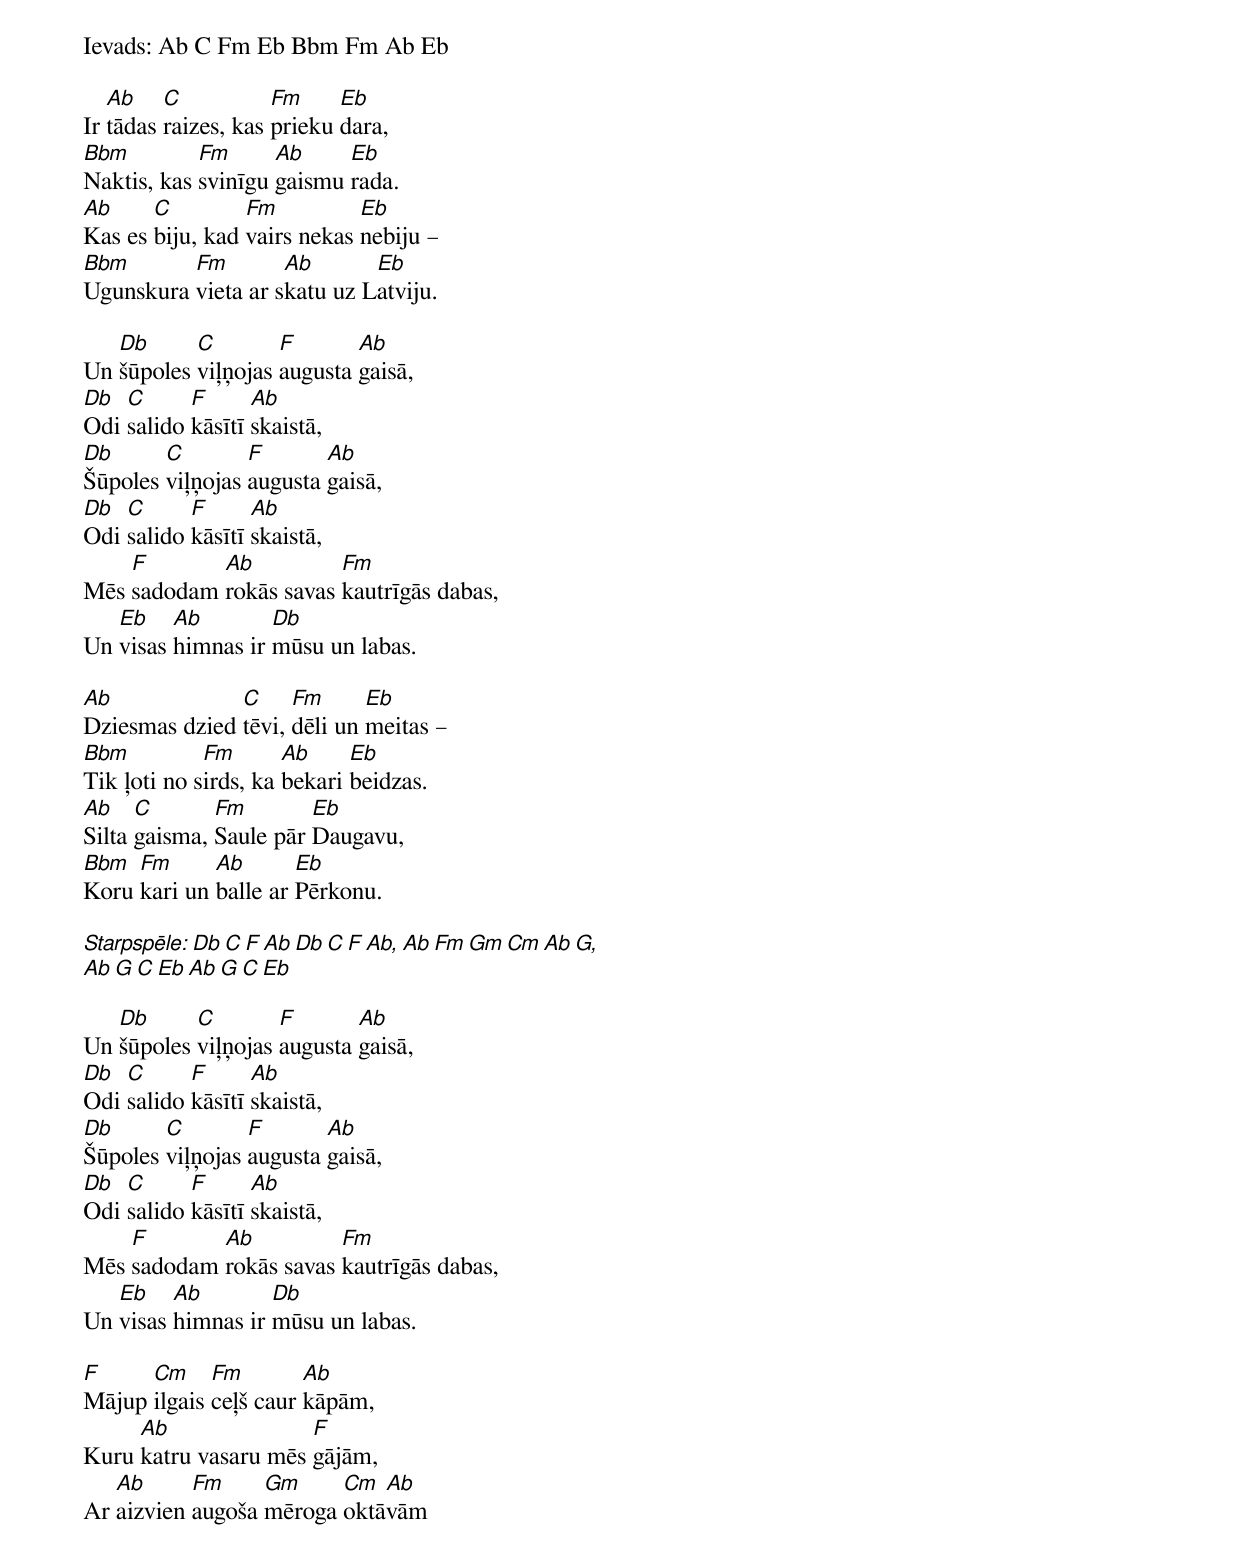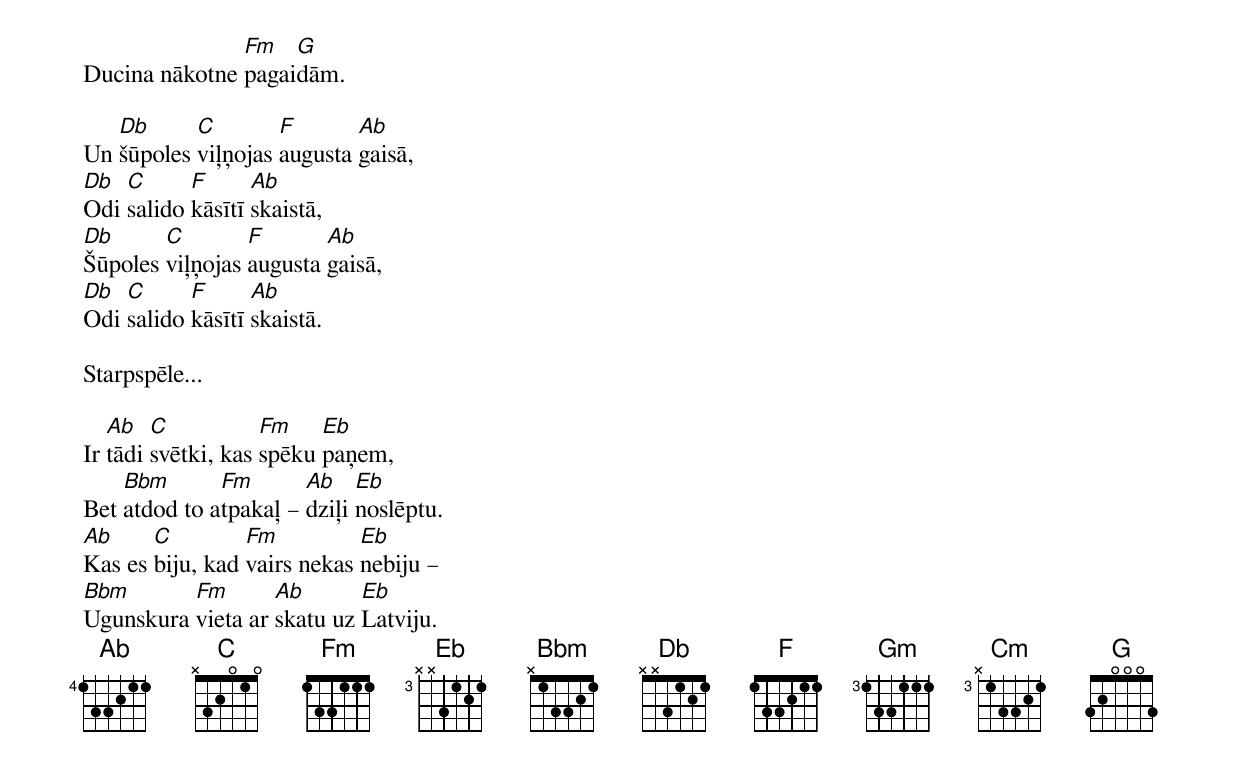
Ievads: Ab C Fm Eb Bbm Fm Ab Eb

   Ab    C           Fm     Eb
Ir tādas raizes, kas prieku dara,
Bbm         Fm      Ab     Eb
Naktis, kas svinīgu gaismu rada.
Ab     C         Fm          Eb
Kas es biju, kad vairs nekas nebiju –
Bbm       Fm        Ab       Eb
Ugunskura vieta ar skatu uz Latviju.

   Db      C        F       Ab
Un šūpoles viļņojas augusta gaisā,
Db  C      F      Ab
Odi salido kāsītī skaistā,
Db      C        F       Ab
Šūpoles viļņojas augusta gaisā,
Db  C      F      Ab
Odi salido kāsītī skaistā,
    F       Ab          Fm
Mēs sadodam rokās savas kautrīgās dabas,
   Eb    Ab        Db
Un visas himnas ir mūsu un labas.

Ab             C     Fm      Eb
Dziesmas dzied tēvi, dēli un meitas –
Bbm          Fm       Ab     Eb
Tik ļoti no sirds, ka bekari beidzas.
Ab    C       Fm        Eb
Silta gaisma, Saule pār Daugavu,
Bbm  Fm      Ab       Eb
Koru kari un balle ar Pērkonu.

Starpspēle: Db C F Ab Db C F Ab, Ab Fm Gm Cm Ab G,
            Ab G C Eb Ab G C Eb

   Db      C        F       Ab
Un šūpoles viļņojas augusta gaisā,
Db  C      F      Ab
Odi salido kāsītī skaistā,
Db      C        F       Ab
Šūpoles viļņojas augusta gaisā,
Db  C      F      Ab
Odi salido kāsītī skaistā,
    F       Ab          Fm
Mēs sadodam rokās savas kautrīgās dabas,
   Eb    Ab        Db
Un visas himnas ir mūsu un labas.

F     Cm     Fm        Ab
Mājup ilgais ceļš caur kāpām,
     Ab               F
Kuru katru vasaru mēs gājām,
   Ab      Fm     Gm     Cm  Ab
Ar aizvien augoša mēroga oktāvām
               Fm   G
Ducina nākotne pagaidām.

   Db      C        F       Ab
Un šūpoles viļņojas augusta gaisā,
Db  C      F      Ab
Odi salido kāsītī skaistā,
Db      C        F       Ab
Šūpoles viļņojas augusta gaisā,
Db  C      F      Ab
Odi salido kāsītī skaistā.

Starpspēle...

   Ab   C           Fm    Eb
Ir tādi svētki, kas spēku paņem,
    Bbm       Fm       Ab    Eb
Bet atdod to atpakaļ – dziļi noslēptu.
Ab     C         Fm          Eb
Kas es biju, kad vairs nekas nebiju –
Bbm       Fm       Ab       Eb
Ugunskura vieta ar skatu uz Latviju.
